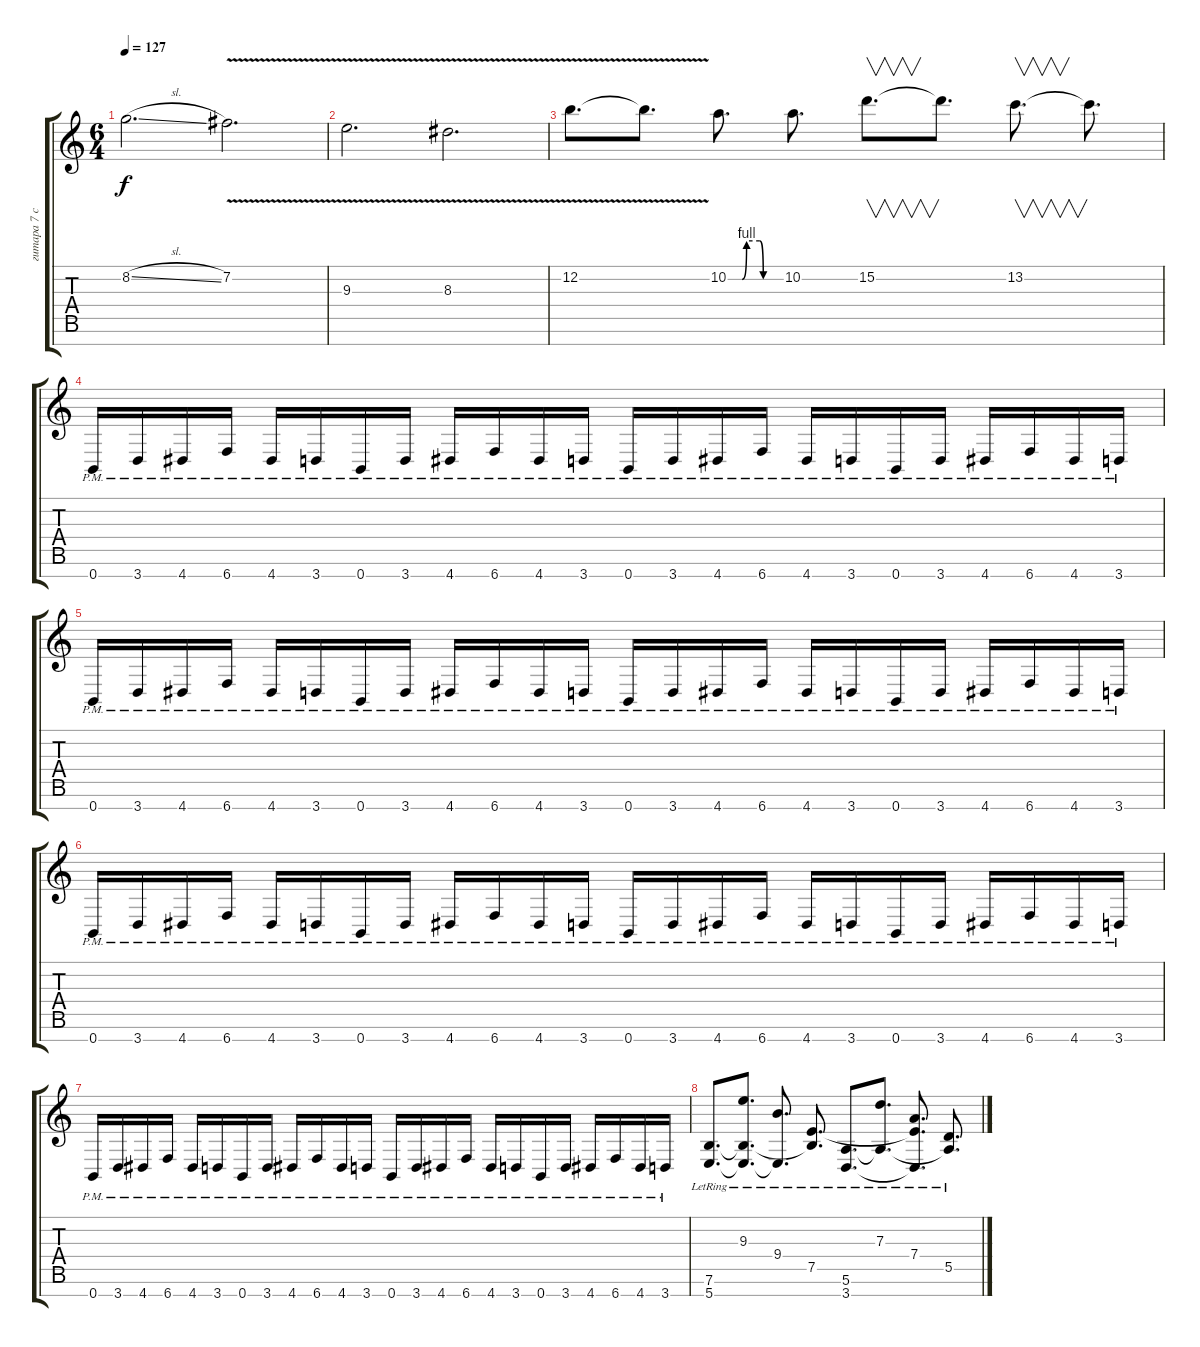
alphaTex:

\track ("гитара 7 ст" "гитара 7 с") {instrument overdrivenguitar}
\staff {score tabs}
\tuning (E4 B3 G3 D3 A2 E2 B1) {hide}
\ts (6 4)
\tempo 127
\clef g2
\ks c
8.2{sl}.2{d dy f} 7.2{v}.2{d} |
9.3{v}.2{d} 8.3{v}.2{d} |
12.2{v}.8{d} 12.2{t}.8{d} 10.2{be (custom 0 0 16 0 21 4 36 4 40 0 60 0)}.8{d} 10.2.8{d} 15.2.8{v d} 15.2{t}.8{d} 13.2.8{v d} 13.2{t}.8{d} |
0.7{pm}.16 3.7{pm}.16 4.7{pm}.16 6.7{pm}.16 4.7{pm}.16 3.7{pm}.16 0.7{pm}.16 3.7{pm}.16 4.7{pm}.16 6.7{pm}.16 4.7{pm}.16 3.7{pm}.16 0.7{pm}.16 3.7{pm}.16 4.7{pm}.16 6.7{pm}.16 4.7{pm}.16 3.7{pm}.16 0.7{pm}.16 3.7{pm}.16 4.7{pm}.16 6.7{pm}.16 4.7{pm}.16 3.7{pm}.16 |
0.7{pm}.16 3.7{pm}.16 4.7{pm}.16 6.7{pm}.16 4.7{pm}.16 3.7{pm}.16 0.7{pm}.16 3.7{pm}.16 4.7{pm}.16 6.7{pm}.16 4.7{pm}.16 3.7{pm}.16 0.7{pm}.16 3.7{pm}.16 4.7{pm}.16 6.7{pm}.16 4.7{pm}.16 3.7{pm}.16 0.7{pm}.16 3.7{pm}.16 4.7{pm}.16 6.7{pm}.16 4.7{pm}.16 3.7{pm}.16 |
0.7{pm}.16 3.7{pm}.16 4.7{pm}.16 6.7{pm}.16 4.7{pm}.16 3.7{pm}.16 0.7{pm}.16 3.7{pm}.16 4.7{pm}.16 6.7{pm}.16 4.7{pm}.16 3.7{pm}.16 0.7{pm}.16 3.7{pm}.16 4.7{pm}.16 6.7{pm}.16 4.7{pm}.16 3.7{pm}.16 0.7{pm}.16 3.7{pm}.16 4.7{pm}.16 6.7{pm}.16 4.7{pm}.16 3.7{pm}.16 |
0.7{pm}.16 3.7{pm}.16 4.7{pm}.16 6.7{pm}.16 4.7{pm}.16 3.7{pm}.16 0.7{pm}.16 3.7{pm}.16 4.7{pm}.16 6.7{pm}.16 4.7{pm}.16 3.7{pm}.16 0.7{pm}.16 3.7{pm}.16 4.7{pm}.16 6.7{pm}.16 4.7{pm}.16 3.7{pm}.16 0.7{pm}.16 3.7{pm}.16 4.7{pm}.16 6.7{pm}.16 4.7{pm}.16 3.7{pm}.16 |
(7.6{lr} 5.7{lr}).8{d} (9.3{lr} 7.6{t} 5.7{t}).8{d} (9.4{lr} 5.7{t}).8{d} (7.5{lr} 7.6{t}).8{d} (5.6{lr} 3.7{lr}).8{d} (7.3{lr} 5.6{t}).8{d} (7.4{lr} 7.5{t} 3.7{t}).8{d} (5.5{lr} 5.6{t}).8{d}
